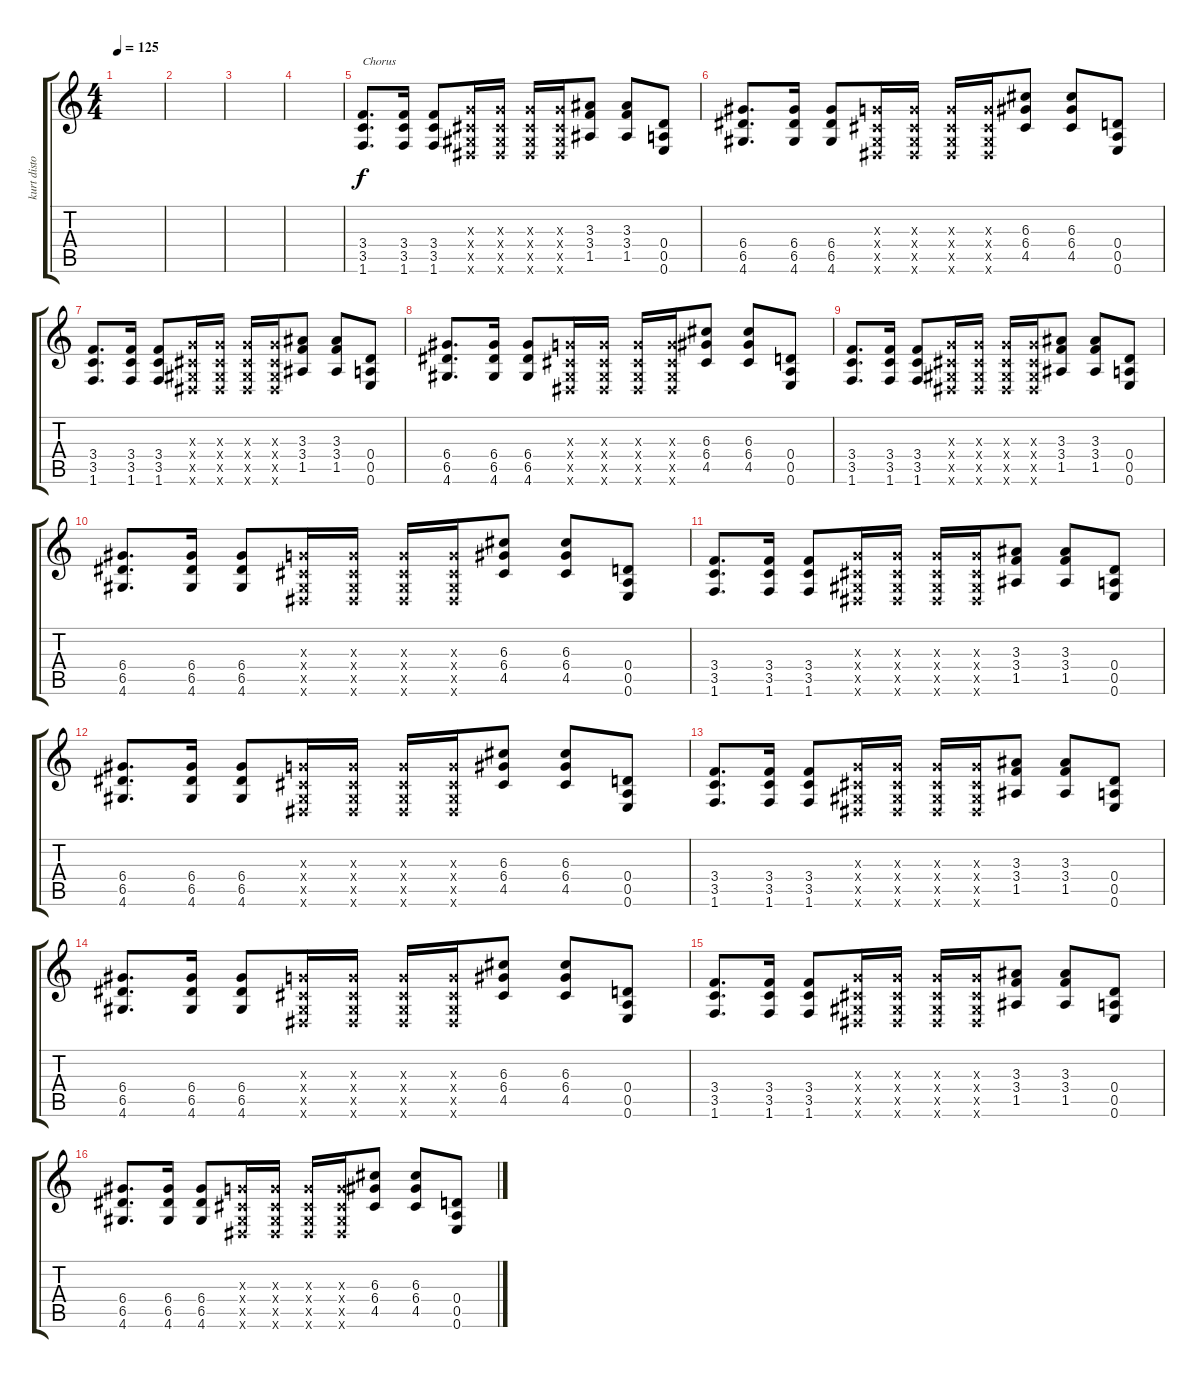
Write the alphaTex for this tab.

\track ("kurt disto" "kurt disto") {instrument distortionguitar}
\staff {score tabs}
\tuning (E4 B3 G3 D3 A2 E2) {hide}
\ts (4 4)
\tempo 125
\clef g2
\ks c
|
|
|
|
(3.4 3.5 1.6).8{d txt "Chorus " volume 10} (3.4 3.5 1.6).16 (3.4 3.5 1.6).8 (0.3{x} -1.4{x} -1.5{x} -1.6{x}).16 (0.3{x} -1.4{x} -1.5{x} -1.6{x}).16 (0.3{x} -1.4{x} -1.5{x} -1.6{x}).16 (0.3{x} -1.4{x} -1.5{x} -1.6{x}).16 (3.3 3.4 1.5).8 (3.3 3.4 1.5).8 (0.4 0.5 0.6).8 |
(6.4 6.5 4.6).8{d volume 10} (6.4 6.5 4.6).16 (6.4 6.5 4.6).8 (0.3{x} -1.4{x} -1.5{x} -1.6{x}).16 (0.3{x} -1.4{x} -1.5{x} -1.6{x}).16 (0.3{x} -1.4{x} -1.5{x} -1.6{x}).16 (0.3{x} -1.4{x} -1.5{x} -1.6{x}).16 (6.3 6.4 4.5).8 (6.3 6.4 4.5).8 (0.4 0.5 0.6).8 |
(3.4 3.5 1.6).8{d volume 10} (3.4 3.5 1.6).16 (3.4 3.5 1.6).8 (0.3{x} -1.4{x} -1.5{x} -1.6{x}).16 (0.3{x} -1.4{x} -1.5{x} -1.6{x}).16 (0.3{x} -1.4{x} -1.5{x} -1.6{x}).16 (0.3{x} -1.4{x} -1.5{x} -1.6{x}).16 (3.3 3.4 1.5).8 (3.3 3.4 1.5).8 (0.4 0.5 0.6).8 |
(6.4 6.5 4.6).8{d volume 10} (6.4 6.5 4.6).16 (6.4 6.5 4.6).8 (0.3{x} -1.4{x} -1.5{x} -1.6{x}).16 (0.3{x} -1.4{x} -1.5{x} -1.6{x}).16 (0.3{x} -1.4{x} -1.5{x} -1.6{x}).16 (0.3{x} -1.4{x} -1.5{x} -1.6{x}).16 (6.3 6.4 4.5).8 (6.3 6.4 4.5).8 (0.4 0.5 0.6).8 |
(3.4 3.5 1.6).8{d volume 10} (3.4 3.5 1.6).16 (3.4 3.5 1.6).8 (0.3{x} -1.4{x} -1.5{x} -1.6{x}).16 (0.3{x} -1.4{x} -1.5{x} -1.6{x}).16 (0.3{x} -1.4{x} -1.5{x} -1.6{x}).16 (0.3{x} -1.4{x} -1.5{x} -1.6{x}).16 (3.3 3.4 1.5).8 (3.3 3.4 1.5).8 (0.4 0.5 0.6).8 |
(6.4 6.5 4.6).8{d volume 10} (6.4 6.5 4.6).16 (6.4 6.5 4.6).8 (0.3{x} -1.4{x} -1.5{x} -1.6{x}).16 (0.3{x} -1.4{x} -1.5{x} -1.6{x}).16 (0.3{x} -1.4{x} -1.5{x} -1.6{x}).16 (0.3{x} -1.4{x} -1.5{x} -1.6{x}).16 (6.3 6.4 4.5).8 (6.3 6.4 4.5).8 (0.4 0.5 0.6).8 |
(3.4 3.5 1.6).8{d volume 10} (3.4 3.5 1.6).16 (3.4 3.5 1.6).8 (0.3{x} -1.4{x} -1.5{x} -1.6{x}).16 (0.3{x} -1.4{x} -1.5{x} -1.6{x}).16 (0.3{x} -1.4{x} -1.5{x} -1.6{x}).16 (0.3{x} -1.4{x} -1.5{x} -1.6{x}).16 (3.3 3.4 1.5).8 (3.3 3.4 1.5).8 (0.4 0.5 0.6).8 |
(6.4 6.5 4.6).8{d volume 10} (6.4 6.5 4.6).16 (6.4 6.5 4.6).8 (0.3{x} -1.4{x} -1.5{x} -1.6{x}).16 (0.3{x} -1.4{x} -1.5{x} -1.6{x}).16 (0.3{x} -1.4{x} -1.5{x} -1.6{x}).16 (0.3{x} -1.4{x} -1.5{x} -1.6{x}).16 (6.3 6.4 4.5).8 (6.3 6.4 4.5).8 (0.4 0.5 0.6).8 |
(3.4 3.5 1.6).8{d volume 10} (3.4 3.5 1.6).16 (3.4 3.5 1.6).8 (0.3{x} -1.4{x} -1.5{x} -1.6{x}).16 (0.3{x} -1.4{x} -1.5{x} -1.6{x}).16 (0.3{x} -1.4{x} -1.5{x} -1.6{x}).16 (0.3{x} -1.4{x} -1.5{x} -1.6{x}).16 (3.3 3.4 1.5).8 (3.3 3.4 1.5).8 (0.4 0.5 0.6).8 |
(6.4 6.5 4.6).8{d volume 10} (6.4 6.5 4.6).16 (6.4 6.5 4.6).8 (0.3{x} -1.4{x} -1.5{x} -1.6{x}).16 (0.3{x} -1.4{x} -1.5{x} -1.6{x}).16 (0.3{x} -1.4{x} -1.5{x} -1.6{x}).16 (0.3{x} -1.4{x} -1.5{x} -1.6{x}).16 (6.3 6.4 4.5).8 (6.3 6.4 4.5).8 (0.4 0.5 0.6).8 |
(3.4 3.5 1.6).8{d volume 10} (3.4 3.5 1.6).16 (3.4 3.5 1.6).8 (0.3{x} -1.4{x} -1.5{x} -1.6{x}).16 (0.3{x} -1.4{x} -1.5{x} -1.6{x}).16 (0.3{x} -1.4{x} -1.5{x} -1.6{x}).16 (0.3{x} -1.4{x} -1.5{x} -1.6{x}).16 (3.3 3.4 1.5).8 (3.3 3.4 1.5).8 (0.4 0.5 0.6).8 |
(6.4 6.5 4.6).8{d volume 10} (6.4 6.5 4.6).16 (6.4 6.5 4.6).8 (0.3{x} -1.4{x} -1.5{x} -1.6{x}).16 (0.3{x} -1.4{x} -1.5{x} -1.6{x}).16 (0.3{x} -1.4{x} -1.5{x} -1.6{x}).16 (0.3{x} -1.4{x} -1.5{x} -1.6{x}).16 (6.3 6.4 4.5).8 (6.3 6.4 4.5).8 (0.4 0.5 0.6).8
